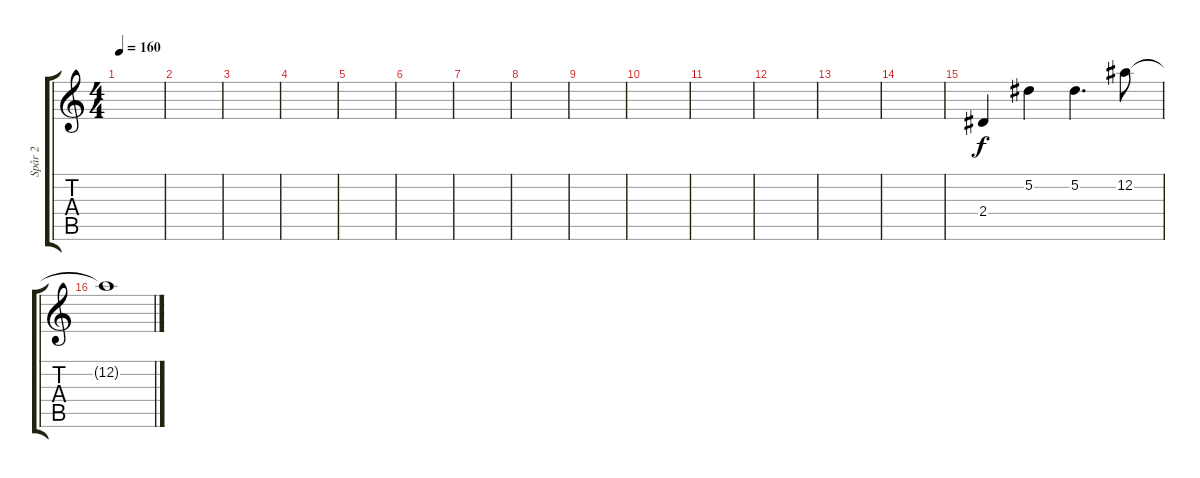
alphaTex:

\track ("Spår 2" "Spår 2") {instrument electricguitarjazz}
\staff {score tabs}
\tuning (Eb4 Bb3 Gb3 Db3 Ab2 Db2) {hide}
\ts (4 4)
\tempo 160
\clef g2
\ks c
|
|
|
|
|
|
|
|
|
|
|
|
|
|
2.4.4 5.2.4 5.2.4{d} 12.2.8 |
12.2{t}.1
